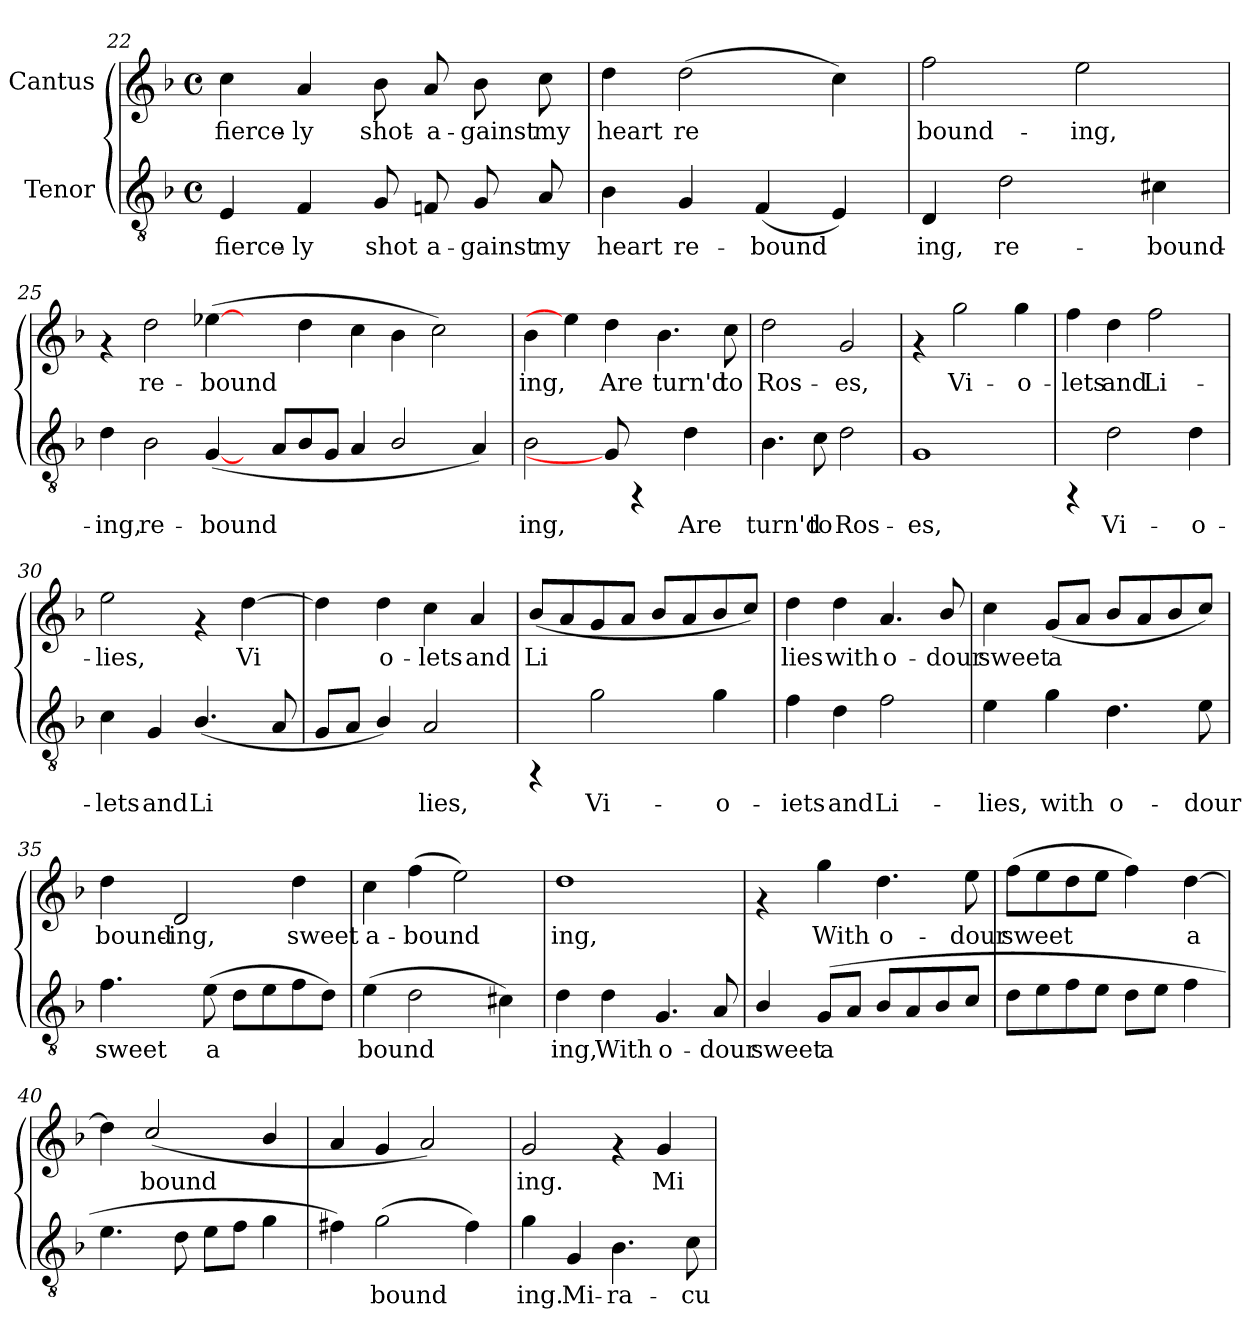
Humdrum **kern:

**kern	**text	**kern	**text
*part2	*part2	*part1	*part1
*staff2	*staff2	*staff1	*staff1
*I"Tenor	*	*I"Cantus	*
!!LO:LB:g=z
*clefGv2	*	*clefG2	*
*k[b-]	*	*k[b-]	*
*F:	*	*F:	*
*M4/4	*	*M4/4	*
*met(c)	*	*met(c)	*
=22	=22	=22	=22
!	!LO:LY:b:cj	!	!LO:LY:b:cj
4E/	fierce-	4cc\	fierce-
!	!LO:LY:b:cj	!	!LO:LY:b:cj
4F/	-ly	4a/	-ly
!	!LO:LY:b:cj	!	!LO:LY:b:cj
8G/	shot	8b-\	shot-
!	!LO:LY:b:cj	!	!LO:LY:b:cj
8Fn/	a-	8a/	-a-
!	!LO:LY:b:cj	!	!LO:LY:b:cj
8G/	-gainst	8b-\	-gainst
!	!LO:LY:b:cj	!	!LO:LY:b:cj
8A/	my	8cc\	my
=23	=23	=23	=23
!	!LO:LY:b:cj	!	!LO:LY:b:cj
4B-\	heart	4dd\	heart
!	!LO:LY:b:cj	!	!LO:LY:b:cj
4G/	re-	(>2dd\	re-
!	!LO:LY:b:cj	!	!
(<4F/	-bound-	.	.
!	!LO:LY:b:cj	!	!LO:LY:b:cj
4E/)	--	4cc\)	--
=24	=24	=24	=24
!	!LO:LY:b:cj	!	!LO:LY:b:cj
4D/	-ing,	2ff\	-bound-
!	!LO:LY:b:cj	!	!
2d\	re-	.	.
!	!	!	!LO:LY:b:cj
.	.	2ee\	-ing,
!	!LO:LY:b:cj	!	!
4c#X\	-bound-	.	.
!!LO:PB:g=z
=25	=25	=25	=25
!	!LO:LY:b:cj	!	!
4d\	-ing,	4rf	.
!	!LO:LY:b:cj	!	!LO:LY:b:cj
2B-\	re-	2dd\	re-
!	!LO:LY:b:cj	!	!LO:LY:b:cj
(<[4G/	-bound-	(>[4ee-X\	-bound-
8ryy	.	4ryy	.
!	!LO:LY:b:cj	!	!
8A/L	--	.	.
!	!LO:LY:b:cj	!	!LO:LY:b:cj
8B-/	--	4dd\	--
!	!LO:LY:b:cj	!	!
8G/J	--	.	.
4A/	.	4cc\	.
2B-/	.	4b-\	.
.	.	2cc\)	.
4A/)	.	.	.
=26	=26	=26	=26
!	!LO:LY:b:cj	!	!LO:LY:b:cj
2B-\	-ing,	4b-\	-ing,
.	.	4ee-\]	.
!	!	!	!LO:LY:b:cj
8G/]	.	4dd\	Are
4rFF	.	.	.
!	!	!	!LO:LY:b:cj
.	.	4.b-\	turn'd
!	!LO:LY:b:cj	!	!
4d\	Are	.	.
!	!	!	!LO:LY:b:cj
8ryy	.	8cc\	to
=27	=27	=27	=27
!	!LO:LY:b:cj	!	!LO:LY:b:cj
4.B-\	turn'd	2dd\	Ros-
!	!LO:LY:b:cj	!	!
8c\	to	.	.
!	!LO:LY:b:cj	!	!LO:LY:b:cj
2d\	Ros-	2g/	-es,
=28	=28	=28	=28
!	!LO:LY:b:cj	!	!
1G	-es,	4rf	.
!	!	!	!LO:LY:b:cj
.	.	2gg\	Vi-
!	!	!	!LO:LY:b:cj
.	.	4gg\	-o-
!!LO:LB:g=z
=29	=29	=29	=29
!	!	!	!LO:LY:b:cj
4rFF	.	4ff\	-lets
!	!LO:LY:b:cj	!	!LO:LY:b:cj
2d\	Vi-	4dd\	and
!	!	!	!LO:LY:b:cj
.	.	2ff\	Li-
!	!LO:LY:b:cj	!	!
4d\	-o-	.	.
=30	=30	=30	=30
!	!LO:LY:b:cj	!	!LO:LY:b:cj
4c\	-lets	2ee\	-lies,
!	!LO:LY:b:cj	!	!
4G/	and	.	.
!	!LO:LY:b:cj	!	!
(<4.B-/	Li-	4rf	.
!	!	!	!LO:LY:b:cj
.	.	[>4dd\	Vi-
!	!LO:LY:b:cj	!	!
8A/	--	.	.
=31	=31	=31	=31
!	!LO:LY:b:cj	!	!LO:LY:b:cj
8G/L	-	4dd\]	-
!	!LO:LY:b:cj	!	!
8A/J	.	.	.
!	!LO:LY:b:cj	!	!LO:LY:b:cj
4B-/)	.	4dd\	o-
!	!LO:LY:b:cj	!	!LO:LY:b:cj
2A/	lies,	4cc\	-lets
!	!	!	!LO:LY:b:cj
.	.	4a/	and
=32	=32	=32	=32
!	!	!	!LO:LY:b:cj
4rFF	.	(<8b-/L	Li-
!	!	!	!LO:LY:b:cj
.	.	8a/	--
!	!LO:LY:b:cj	!	!LO:LY:b:cj
2g\	Vi-	8g/	--
!	!	!	!LO:LY:b:cj
.	.	8a/J	--
!	!	!	!LO:LY:b:cj
.	.	8b-/L	--
!	!	!	!LO:LY:b:cj
.	.	8a/	--
!	!LO:LY:b:cj	!	!LO:LY:b:cj
4g\	-o-	8b-/	--
!	!	!	!LO:LY:b:cj
.	.	8cc/J)	--
=33	=33	=33	=33
!	!LO:LY:b:cj	!	!LO:LY:b:cj
4f\	-iets	4dd\	-lies
!	!LO:LY:b:cj	!	!LO:LY:b:cj
4d\	and	4dd\	with
!	!LO:LY:b:cj	!	!LO:LY:b:cj
2f\	Li-	4.a/	o-
!	!	!	!LO:LY:b:cj
.	.	8b-/	-dour
!!LO:LB:g=z
=34	=34	=34	=34
!	!LO:LY:b:cj	!	!LO:LY:b:cj
4e\	-lies,	4cc\	sweet
!	!LO:LY:b:cj	!	!LO:LY:b:cj
4g\	with	(<8g/L	a-
!	!	!	!LO:LY:b:cj
.	.	8a/J	--
!	!LO:LY:b:cj	!	!LO:LY:b:cj
4.d\	o-	8b-/L	--
!	!	!	!LO:LY:b:cj
.	.	8a/	--
!	!	!	!LO:LY:b:cj
.	.	8b-/	--
!	!LO:LY:b:cj	!	!LO:LY:b:cj
8e\	-dour	8cc/J)	--
=35	=35	=35	=35
!	!LO:LY:b:cj	!	!LO:LY:b:cj
4.f\	sweet	4dd\	-bound-
!	!	!	!LO:LY:b:cj
.	.	2d/	-ing,
!	!LO:LY:b:cj	!	!
(>8e\	a-	.	.
!	!LO:LY:b:cj	!	!
8d\L	--	.	.
!	!LO:LY:b:cj	!	!
8e\	--	.	.
!	!LO:LY:b:cj	!	!LO:LY:b:cj
8f\	--	4dd\	sweet
!	!LO:LY:b:cj	!	!
8d\J)	--	.	.
=36	=36	=36	=36
!	!LO:LY:b:cj	!	!LO:LY:b:cj
(>4e\	-bound-	4cc\	a-
!	!LO:LY:b:cj	!	!LO:LY:b:cj
2d\	--	(>4ff\	-bound-
!	!	!	!LO:LY:b:cj
.	.	2ee\)	--
!	!LO:LY:b:cj	!	!
4c#X\)	--	.	.
=37	=37	=37	=37
!	!LO:LY:b:cj	!	!LO:LY:b:cj
4d\	-ing,	1dd	-ing,
!	!LO:LY:b:cj	!	!
4d\	With	.	.
!	!LO:LY:b:cj	!	!
4.G/	o-	.	.
!	!LO:LY:b:cj	!	!
8A/	-dour	.	.
!!LO:LB:g=z
=38	=38	=38	=38
!	!LO:LY:b:cj	!	!
4B-/	sweet	4rf	.
!	!LO:LY:b:cj	!	!LO:LY:b:cj
(<8G/L	a-	4gg\	With
!	!LO:LY:b:cj	!	!
8A/J	--	.	.
!	!LO:LY:b:cj	!	!LO:LY:b:cj
8B-/L	--	4.dd\	o-
!	!LO:LY:b:cj	!	!
8A/	--	.	.
!	!LO:LY:b:cj	!	!
8B-/	--	.	.
!	!LO:LY:b:cj	!	!LO:LY:b:cj
8c/J	--	8ee\	-dour
=39	=39	=39	=39
!	!	!	!LO:LY:b:cj
8d\L	.	(>8ff\L	sweet
!	!	!	!LO:LY:b:cj
8e\	.	8ee\	.
!	!	!	!LO:LY:b:cj
8f\	.	8dd\	.
!	!	!	!LO:LY:b:cj
8e\J	.	8ee\J	.
!	!	!	!LO:LY:b:cj
8d\L	.	4ff\)	.
8e\J	.	.	.
!	!	!	!LO:LY:b:cj
4f\	.	[>4dd\	a-
=40	=40	=40	=40
!	!	!	!LO:LY:b:cj
4.e\	.	4dd\]	-
!	!	!	!LO:LY:b:cj
.	.	(<2cc/	bound-
8d\	.	.	.
8e\L	.	.	.
8f\J	.	.	.
!	!	!	!LO:LY:b:cj
4g\	.	4b-/	--
=41	=41	=41	=41
!	!LO:LY:b:cj	!	!
4f#X\)	-	4a/	.
!	!LO:LY:b:cj	!	!
(>2g\	bound-	4g/	.
.	.	2a/)	.
!	!LO:LY:b:cj	!	!
4f#\)	--	.	.
=42	=42	=42	=42
!	!LO:LY:b:cj	!	!LO:LY:b:cj
4g\	-ing.	2g/	-ing.
!	!LO:LY:b:cj	!	!
4G/	Mi-	.	.
!	!LO:LY:b:cj	!	!
4.B-\	-ra-	4rf	.
!	!	!	!LO:LY:b:cj
.	.	4g/	Mi-
!	!LO:LY:b:cj	!	!
8c\	-cu-	.	.
=	=	=	=
*-	*-	*-	*-
